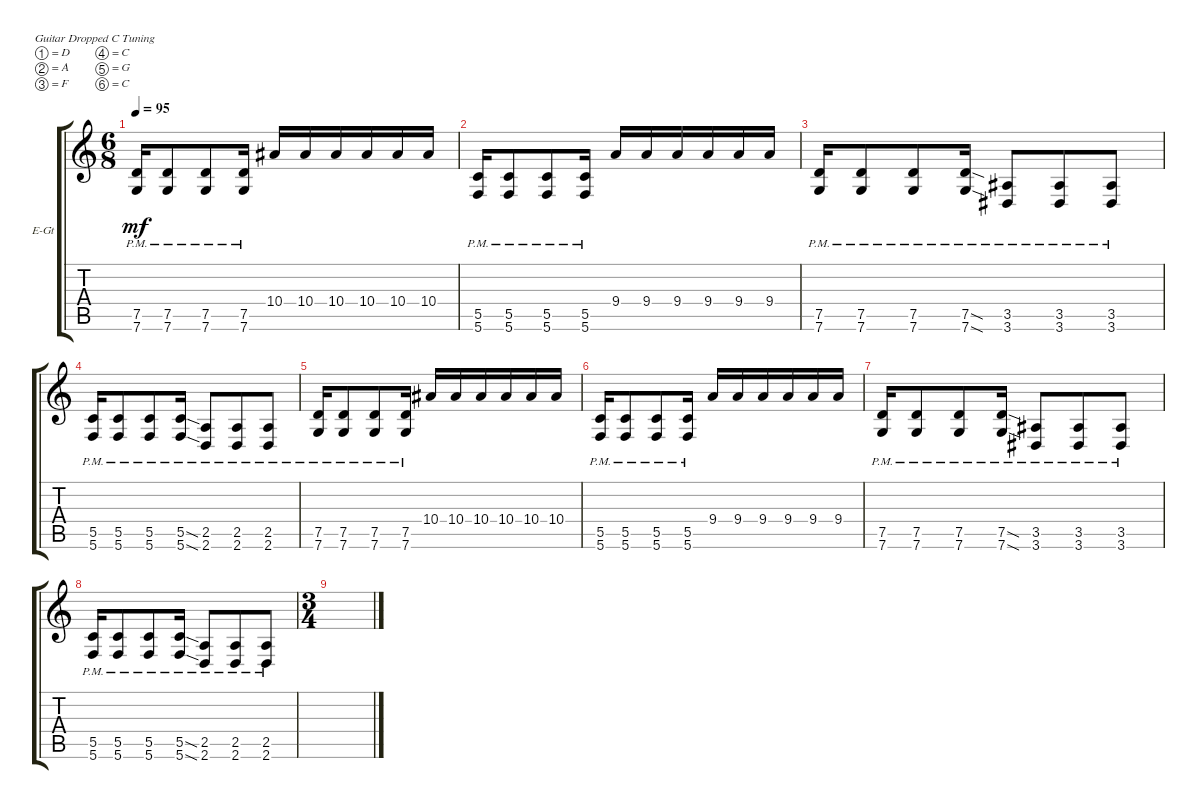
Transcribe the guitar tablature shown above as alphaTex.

\defaultSystemsLayout 4
\bracketExtendMode groupsimilarinstruments
\firstSystemTrackNameOrientation horizontal
\otherSystemsTrackNameOrientation horizontal
\track ("Jason" "E-Gt") {instrument distortionguitar}
\staff {score tabs}
\tuning (D4 A3 F3 C3 G2 C2)
\ts (6 8)
\tempo 95
\clef g2
\scale
0.333333
\ks c
(7.6{pm} 7.5{pm}).16{dy mf} (7.5{pm} 7.6{pm}).8 (7.6{pm} 7.5{pm}).8 (7.6{pm} 7.5{pm}).16 10.4.16 10.4.16 10.4.16 10.4.16 10.4.16 10.4.16 |
\scale
0.333333 (5.6{pm} 5.5{pm}).16 (5.6{pm} 5.5{pm}).8 (5.6{pm} 5.5{pm}).8 (5.6{pm} 5.5{pm}).16 9.4.16 9.4.16 9.4.16 9.4.16 9.4.16 9.4.16 |
\scale
0.333333 (7.6{pm} 7.5{pm}).16 (7.5{pm} 7.6{pm}).8 (7.5{pm} 7.6{pm}).8 (7.5{sod pm} 7.6{sod pm}).16 (3.6{pm} 3.5{pm}).8 (3.6{pm} 3.5{pm}).8 (3.6{pm} 3.5{pm}).8 |
\scale
0.333333 (5.6{pm} 5.5{pm}).16 (5.6{pm} 5.5{pm}).8 (5.6{pm} 5.5{pm}).8 (5.6{sod pm} 5.5{sod pm}).16 (2.6{pm} 2.5{pm}).8 (2.6{pm} 2.5{pm}).8 (2.6{pm} 2.5{pm}).8 |
\scale
0.333333 (7.6{pm} 7.5{pm}).16 (7.5{pm} 7.6{pm}).8 (7.6{pm} 7.5{pm}).8 (7.6{pm} 7.5{pm}).16 10.4.16 10.4.16 10.4.16 10.4.16 10.4.16 10.4.16 |
\scale
0.333333 (5.6{pm} 5.5{pm}).16 (5.6{pm} 5.5{pm}).8 (5.6{pm} 5.5{pm}).8 (5.6{pm} 5.5{pm}).16 9.4.16 9.4.16 9.4.16 9.4.16 9.4.16 9.4.16 |
\scale
0.333333 (7.6{pm} 7.5{pm}).16 (7.5{pm} 7.6{pm}).8 (7.5{pm} 7.6{pm}).8 (7.5{sod pm} 7.6{sod pm}).16 (3.6{pm} 3.5{pm}).8 (3.6{pm} 3.5{pm}).8 (3.6{pm} 3.5{pm}).8 |
\scale
0.333333 (5.6{pm} 5.5{pm}).16 (5.6{pm} 5.5{pm}).8 (5.6{pm} 5.5{pm}).8 (5.6{sod pm} 5.5{sod pm}).16 (2.6{pm} 2.5{pm}).8 (2.6{pm} 2.5{pm}).8 (2.6{pm} 2.5{pm}).8 |
\ts (3 4)
|
\scale
0.487395 |
\scale
0.256303 |
\scale
0.256303 |
\scale
0.333333 |
\scale
0.333333 |
\scale
0.333333
